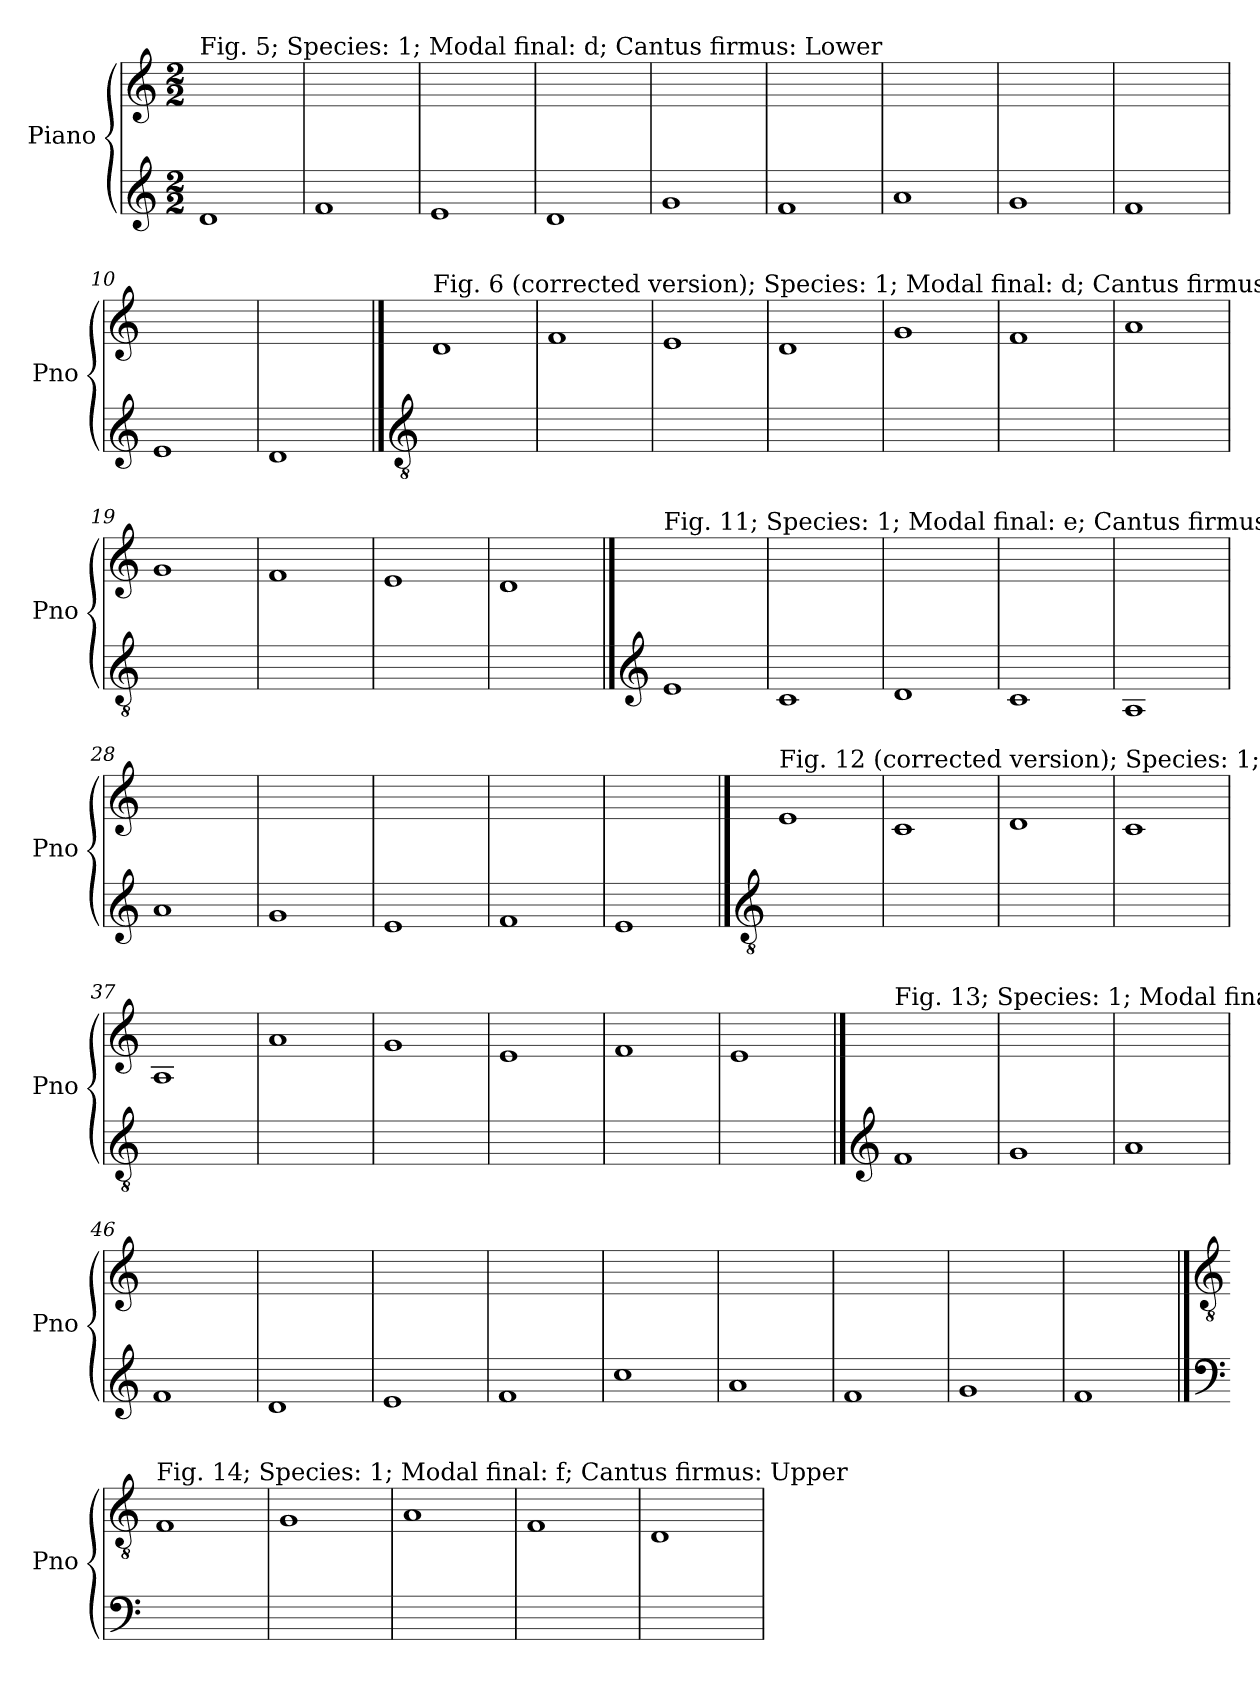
**kern	**kern
*part2	*part1
*staff2	*staff1
*I"Piano	*I"Piano
*I'Pno	*I'Pno
*clefG2	*clefG2
*k[]	*k[]
*M2/2	*M2/2
=1	=1
!	!LO:TX:a:t=Fig. 5; Species&colon; 1; Modal final&colon; d; Cantus firmus&colon; Lower
1d	1ryy
=2	=2
1f	1ryy
=3	=3
1e	1ryy
=4	=4
1d	1ryy
=5	=5
1g	1ryy
=6	=6
1f	1ryy
=7	=7
1a	1ryy
=8	=8
1g	1ryy
=9	=9
1f	1ryy
=10	=10
1e	1ryy
=11	=11
1d	1ryy
!!LO:LB:g=z
==12	==12
*clefGv2	*
!	!LO:TX:a:t=Fig. 6 (corrected version); Species&colon; 1; Modal final&colon; d; Cantus firmus&colon; Upper
1ryy	1d
=13	=13
1ryy	1f
=14	=14
1ryy	1e
=15	=15
1ryy	1d
=16	=16
1ryy	1g
=17	=17
1ryy	1f
=18	=18
1ryy	1a
=19	=19
1ryy	1g
=20	=20
1ryy	1f
=21	=21
1ryy	1e
=22	=22
1ryy	1d
!!LO:LB:g=z
==23	==23
*clefG2	*
!	!LO:TX:a:t=Fig. 11; Species&colon; 1; Modal final&colon; e; Cantus firmus&colon; Lower
1e	1ryy
=24	=24
1c	1ryy
=25	=25
1d	1ryy
=26	=26
1c	1ryy
=27	=27
1A	1ryy
=28	=28
1a	1ryy
=29	=29
1g	1ryy
=30	=30
1e	1ryy
=31	=31
1f	1ryy
=32	=32
1e	1ryy
!!LO:LB:g=z
==33	==33
*clefGv2	*
!	!LO:TX:a:t=Fig. 12 (corrected version); Species&colon; 1; Modal final&colon; e; Cantus firmus&colon; Upper
1ryy	1e
=34	=34
1ryy	1c
=35	=35
1ryy	1d
=36	=36
1ryy	1c
=37	=37
1ryy	1A
=38	=38
1ryy	1a
=39	=39
1ryy	1g
=40	=40
1ryy	1e
=41	=41
1ryy	1f
=42	=42
1ryy	1e
!!LO:LB:g=z
==43	==43
*clefG2	*
!	!LO:TX:a:t=Fig. 13; Species&colon; 1; Modal final&colon; f; Cantus firmus&colon; Lower
1f	1ryy
=44	=44
1g	1ryy
=45	=45
1a	1ryy
=46	=46
1f	1ryy
=47	=47
1d	1ryy
=48	=48
1e	1ryy
=49	=49
1f	1ryy
=50	=50
1cc	1ryy
=51	=51
1a	1ryy
=52	=52
1f	1ryy
=53	=53
1g	1ryy
=54	=54
1f	1ryy
!!LO:PB:g=z
==55	==55
*clefF4	*clefGv2
!	!LO:TX:a:t=Fig. 14; Species&colon; 1; Modal final&colon; f; Cantus firmus&colon; Upper
1ryy	1F
=56	=56
1ryy	1G
=57	=57
1ryy	1A
=58	=58
1ryy	1F
=59	=59
1ryy	1D
=	=
*-	*-
